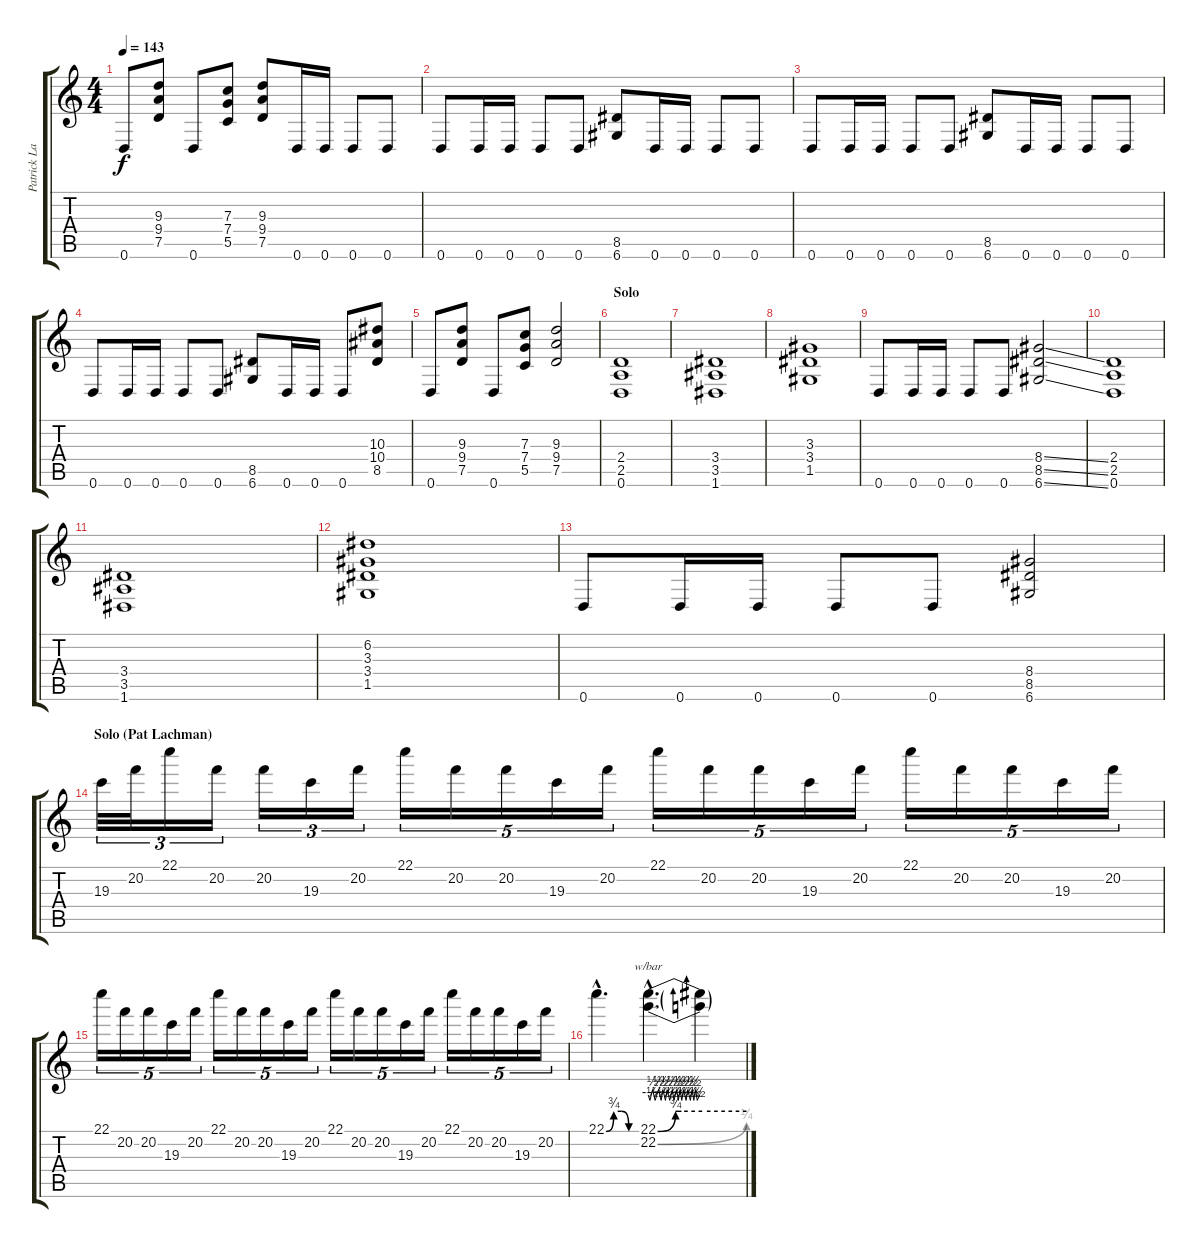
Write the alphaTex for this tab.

\track ("Patrick Lachman" "Patrick La") {instrument distortionguitar}
\staff {score tabs}
\tuning (D4 A3 F3 C3 G2 D2) {hide}
\ts (4 4)
\tempo 143
\clef g2
\ks c
0.6.8{dy f} (9.3 9.4 7.5).8 0.6.8 (7.3 7.4 5.5).8 (9.3 9.4 7.5).8 0.6.16 0.6.16 0.6.8 0.6.8 |
0.6.8 0.6.16 0.6.16 0.6.8 0.6.8 (8.5 6.6).8 0.6.16 0.6.16 0.6.8 0.6.8 |
0.6.8 0.6.16 0.6.16 0.6.8 0.6.8 (8.5 6.6).8 0.6.16 0.6.16 0.6.8 0.6.8 |
0.6.8 0.6.16 0.6.16 0.6.8 0.6.8 (8.5 6.6).8 0.6.16 0.6.16 0.6.8 (10.3 10.4 8.5).8 |
0.6.8 (9.3 9.4 7.5).8 0.6.8 (7.3 7.4 5.5).8 (9.3 9.4 7.5).2 |
\section ("" "Solo")
(2.4 2.5 0.6).1 |
(3.4 3.5 1.6).1 |
(3.3 3.4 1.5).1 |
0.6.8 0.6.16 0.6.16 0.6.8 0.6.8 (8.4{ss} 8.5{ss} 6.6{ss}).2 |
(2.4 2.5 0.6).1 |
(3.4 3.5 1.6).1 |
(6.2 3.3 3.4 1.5).1 |
0.6.8 0.6.16 0.6.16 0.6.8 0.6.8 (8.4 8.5 6.6).2 |
\section ("" "Solo (Pat Lachman)")
19.3.32{tu (3 2)} 20.2.32{tu (3 2)} 22.1.16{tu (3 2)} 20.2.16{tu (3 2)} 20.2.16{tu (3 2)} 19.3.16{tu (3 2)} 20.2.16{tu (3 2)} 22.1.16{tu (5 4)} 20.2.16{tu (5 4)} 20.2.16{tu (5 4)} 19.3.16{tu (5 4)} 20.2.16{tu (5 4)} 22.1.16{tu (5 4)} 20.2.16{tu (5 4)} 20.2.16{tu (5 4)} 19.3.16{tu (5 4)} 20.2.16{tu (5 4)} 22.1.16{tu (5 4)} 20.2.16{tu (5 4)} 20.2.16{tu (5 4)} 19.3.16{tu (5 4)} 20.2.16{tu (5 4)} |
22.1.16{tu (5 4)} 20.2.16{tu (5 4)} 20.2.16{tu (5 4)} 19.3.16{tu (5 4)} 20.2.16{tu (5 4)} 22.1.16{tu (5 4)} 20.2.16{tu (5 4)} 20.2.16{tu (5 4)} 19.3.16{tu (5 4)} 20.2.16{tu (5 4)} 22.1.16{tu (5 4)} 20.2.16{tu (5 4)} 20.2.16{tu (5 4)} 19.3.16{tu (5 4)} 20.2.16{tu (5 4)} 22.1.16{tu (5 4)} 20.2.16{tu (5 4)} 20.2.16{tu (5 4)} 19.3.16{tu (5 4)} 20.2.16{tu (5 4)} |
22.1{be (custom 0 0 15 3 30 3 45 0 60 0) hac}.4{d} (22.1{be (custom 0 0 12 3 16 3 30 3 60 3) hac} 22.2{be (bend 0 0 60 1) hac}).4{d tbe (custom default 0 0 2 -2 5 2 8 -2 12 2 15 -2 17 2 20 -2 22 2 25 -2 28 2 30 -2 33 2 35 -2 37 2 39 -2 41 2 44 -2 46 2 49 -2 51 2 53 -2 55 2 57 -2 60 0)} (22.1{t} 22.2{t}).4
